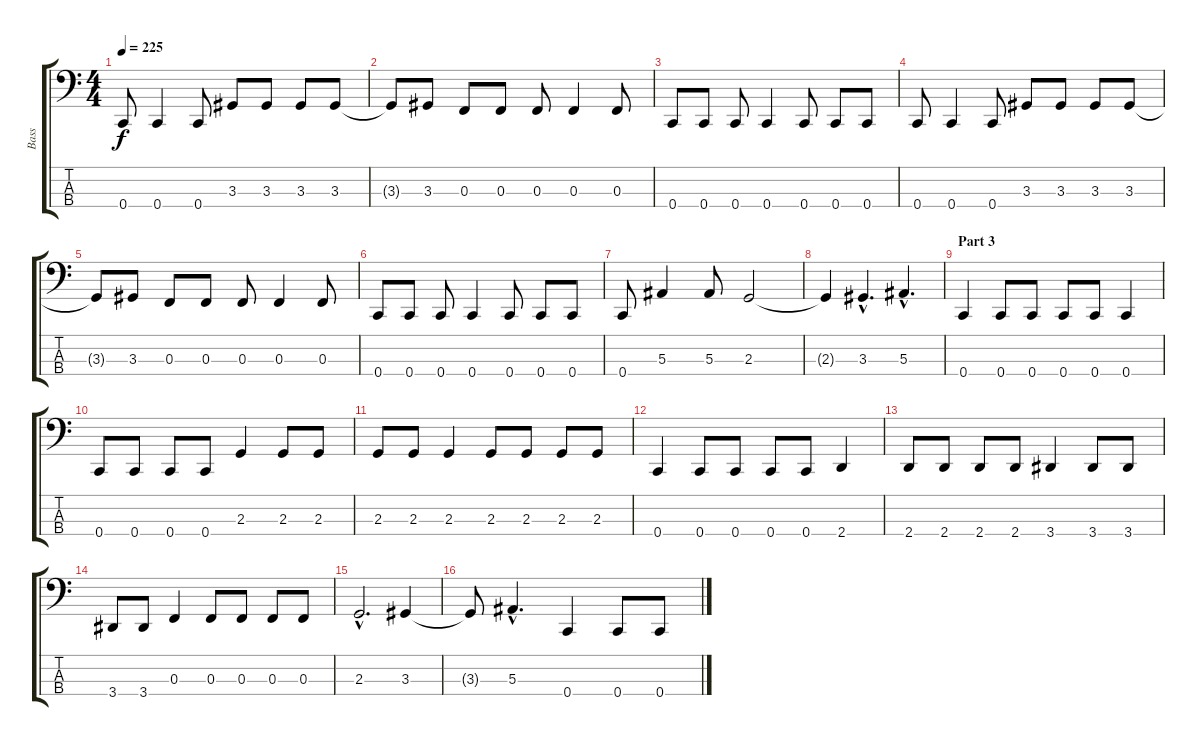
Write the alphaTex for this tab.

\track ("Bass" "Bass") {instrument electricbassfinger}
\staff {score tabs}
\tuning (Eb2 Bb1 F1 C1) {hide}
\ts (4 4)
\tempo 225
\clef f4
\ks c
0.4.8{dy f} 0.4.4 0.4.8 3.3.8 3.3.8 3.3.8 3.3.8 |
3.3{t}.8 3.3.8 0.3.8 0.3.8 0.3.8 0.3.4 0.3.8 |
0.4.8 0.4.8 0.4.8 0.4.4 0.4.8 0.4.8 0.4.8 |
0.4.8 0.4.4 0.4.8 3.3.8 3.3.8 3.3.8 3.3.8 |
3.3{t}.8 3.3.8 0.3.8 0.3.8 0.3.8 0.3.4 0.3.8 |
0.4.8 0.4.8 0.4.8 0.4.4 0.4.8 0.4.8 0.4.8 |
0.4.8 5.3.4 5.3.8 2.3.2 |
2.3{t}.4 3.3{hac}.4{d} 5.3{hac}.4{d} |
\section ("" "Part 3")
0.4.4 0.4.8 0.4.8 0.4.8 0.4.8 0.4.4 |
0.4.8 0.4.8 0.4.8 0.4.8 2.3.4 2.3.8 2.3.8 |
2.3.8 2.3.8 2.3.4 2.3.8 2.3.8 2.3.8 2.3.8 |
0.4.4 0.4.8 0.4.8 0.4.8 0.4.8 2.4.4 |
2.4.8 2.4.8 2.4.8 2.4.8 3.4.4 3.4.8 3.4.8 |
3.4.8 3.4.8 0.3.4 0.3.8 0.3.8 0.3.8 0.3.8 |
2.3{hac}.2{d} 3.3.4 |
3.3{t}.8 5.3{hac}.4{d} 0.4.4 0.4.8 0.4.8
